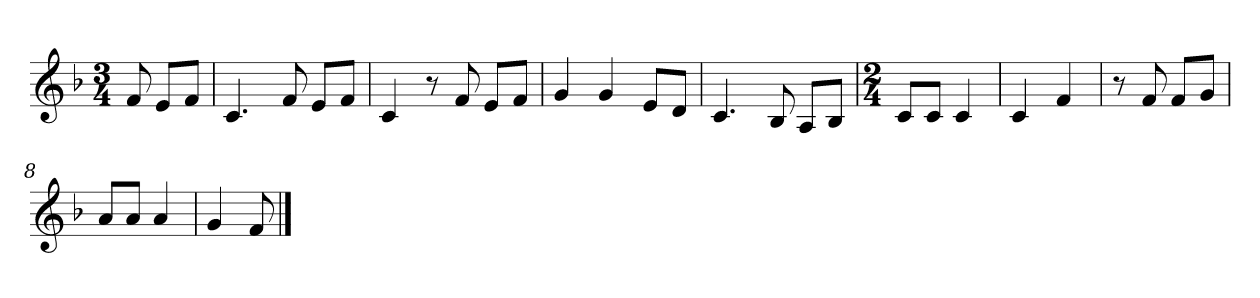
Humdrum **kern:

**kern
*part1
*staff1
*k[b-]
*M3/4
*MM120
=
8f
8eL
8fJ
=1
4.c
8f
8eL
8fJ
=2
4c
8r
8f
8eL
8fJ
=3
4g
4g
8eL
8dJ
=4
4.c
8B-
8AL
8B-J
=5
*M2/4
8cL
8cJ
4c
=6
4c
4f
=7
8r
8f
8fL
8gJ
=8
8aL
8aJ
4a
=9
4g
8f
==
*-
